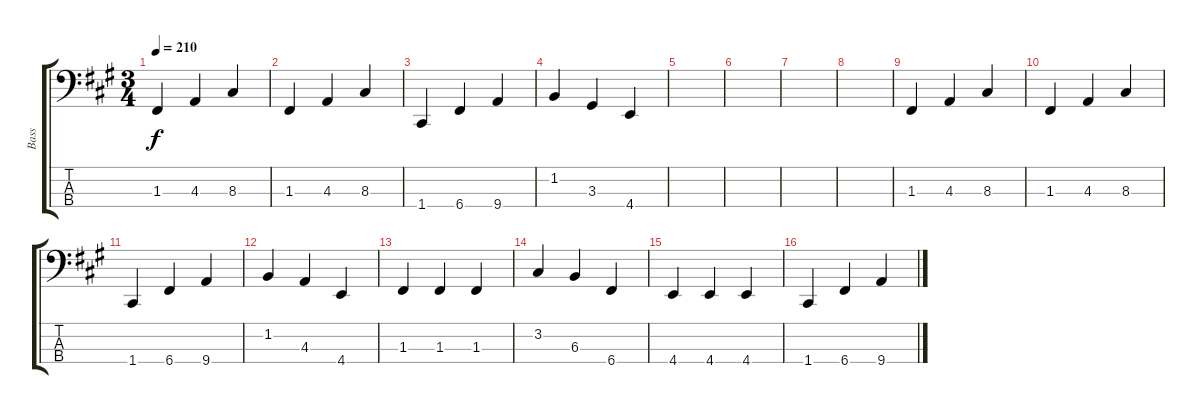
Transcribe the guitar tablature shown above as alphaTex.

\track ("Bass" "Bass") {instrument electricbassfinger}
\staff {score tabs}
\tuning (Eb2 Bb1 F1 C1) {hide}
\ts (3 4)
\tempo 210
\clef f4
\ks a
1.3.4{dy f} 4.3.4 8.3.4 |
1.3.4 4.3.4 8.3.4 |
1.4.4 6.4.4 9.4.4 |
1.2.4 3.3.4 4.4.4 |
|
|
|
|
1.3.4 4.3.4 8.3.4 |
1.3.4 4.3.4 8.3.4 |
1.4.4 6.4.4 9.4.4 |
1.2.4 4.3.4 4.4.4 |
1.3.4 1.3.4 1.3.4 |
3.2.4 6.3.4 6.4.4 |
4.4.4 4.4.4 4.4.4 |
1.4.4 6.4.4 9.4.4
